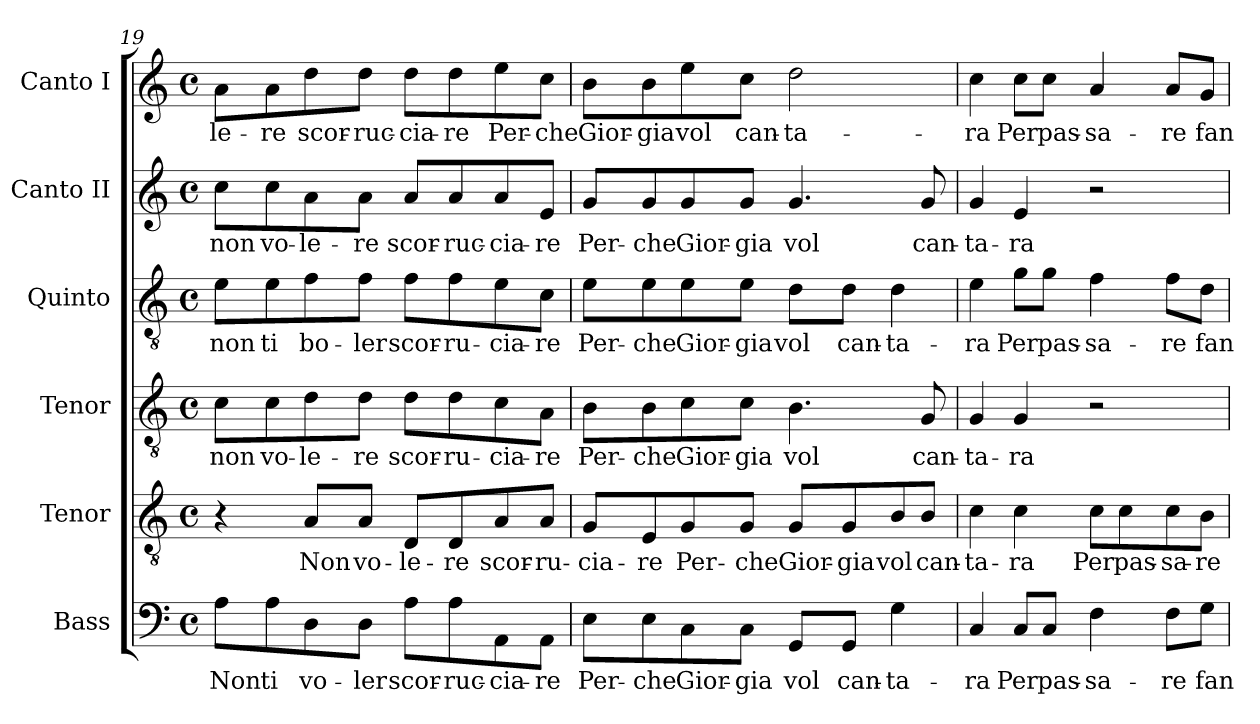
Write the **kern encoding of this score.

**kern	**text	**kern	**text	**kern	**text	**kern	**text	**kern	**text	**kern	**text
*part6	*part6	*part5	*part5	*part4	*part4	*part3	*part3	*part2	*part2	*part1	*part1
*staff6	*staff6	*staff5	*staff5	*staff4	*staff4	*staff3	*staff3	*staff2	*staff2	*staff1	*staff1
*I"Bass	*	*I"Tenor	*	*I"Tenor	*	*I"Quinto	*	*I"Canto II	*	*I"Canto I	*
*I'B.	*	*I'T.	*	*I'T.	*	*I'T.	*	*	*	*	*
*clefF4	*	*clefGv2	*	*clefGv2	*	*clefGv2	*	*clefG2	*	*clefG2	*
*	*	*ITrd7c12	*	*ITrd7c12	*	*ITrd7c12	*	*	*	*	*
*k[]	*	*k[]	*	*k[]	*	*k[]	*	*k[]	*	*k[]	*
*C:	*	*C:	*	*C:	*	*C:	*	*C:	*	*C:	*
*M4/4	*	*M4/4	*	*M4/4	*	*M4/4	*	*M4/4	*	*M4/4	*
*met(c)	*	*met(c)	*	*met(c)	*	*met(c)	*	*met(c)	*	*met(c)	*
=19	=19	=19	=19	=19	=19	=19	=19	=19	=19	=19	=19
!	!LO:LY:b:color=#000000	!	!	!	!	!	!	!	!	!	!
!	!	!	!	!	!LO:LY:b:color=#000000	!	!	!	!	!	!
!	!	!	!	!	!	!	!LO:LY:b:color=#000000	!	!	!	!
!	!	!	!	!	!	!	!	!	!LO:LY:b:color=#000000	!	!
!	!	!	!	!	!	!	!	!	!	!	!LO:LY:b:color=#000000
8Ai\L	Non	4r	.	8Ci\L	non	8Ei\L	non	8cci\L	non	8ai\L	-le-
!	!LO:LY:b:color=#000000	!	!	!	!	!	!	!	!	!	!
!	!	!	!	!	!LO:LY:b:color=#000000	!	!	!	!	!	!
!	!	!	!	!	!	!	!LO:LY:b:color=#000000	!	!	!	!
!	!	!	!	!	!	!	!	!	!LO:LY:b:color=#000000	!	!
!	!	!	!	!	!	!	!	!	!	!	!LO:LY:b:color=#000000
8Ai\	ti	.	.	8Ci\	vo-	8Ei\	ti	8cci\	vo-	8ai\	-re
!	!LO:LY:b:color=#000000	!	!	!	!	!	!	!	!	!	!
!	!	!	!LO:LY:b:color=#000000	!	!	!	!	!	!	!	!
!	!	!	!	!	!LO:LY:b:color=#000000	!	!	!	!	!	!
!	!	!	!	!	!	!	!LO:LY:b:color=#000000	!	!	!	!
!	!	!	!	!	!	!	!	!	!LO:LY:b:color=#000000	!	!
!	!	!	!	!	!	!	!	!	!	!	!LO:LY:b:color=#000000
8Di\	vo-	8AAi/L	Non	8Di\	-le-	8Fi\	bo-	8ai\	-le-	8ddi\	scor-
!	!LO:LY:b:color=#000000	!	!	!	!	!	!	!	!	!	!
!	!	!	!LO:LY:b:color=#000000	!	!	!	!	!	!	!	!
!	!	!	!	!	!LO:LY:b:color=#000000	!	!	!	!	!	!
!	!	!	!	!	!	!	!LO:LY:b:color=#000000	!	!	!	!
!	!	!	!	!	!	!	!	!	!LO:LY:b:color=#000000	!	!
!	!	!	!	!	!	!	!	!	!	!	!LO:LY:b:color=#000000
8Di\J	-ler	8AAi/J	vo-	8Di\J	-re	8Fi\J	-ler	8ai\J	-re	8ddi\J	-ruc-
!	!LO:LY:b:color=#000000	!	!	!	!	!	!	!	!	!	!
!	!	!	!LO:LY:b:color=#000000	!	!	!	!	!	!	!	!
!	!	!	!	!	!LO:LY:b:color=#000000	!	!	!	!	!	!
!	!	!	!	!	!	!	!LO:LY:b:color=#000000	!	!	!	!
!	!	!	!	!	!	!	!	!	!LO:LY:b:color=#000000	!	!
!	!	!	!	!	!	!	!	!	!	!	!LO:LY:b:color=#000000
8Ai\L	scor-	8DDi/L	-le-	8Di\L	scor-	8Fi\L	scor-	8ai/L	scor-	8ddi\L	-cia-
!	!LO:LY:b:color=#000000	!	!	!	!	!	!	!	!	!	!
!	!	!	!LO:LY:b:color=#000000	!	!	!	!	!	!	!	!
!	!	!	!	!	!LO:LY:b:color=#000000	!	!	!	!	!	!
!	!	!	!	!	!	!	!LO:LY:b:color=#000000	!	!	!	!
!	!	!	!	!	!	!	!	!	!LO:LY:b:color=#000000	!	!
!	!	!	!	!	!	!	!	!	!	!	!LO:LY:b:color=#000000
8Ai\	-ruc-	8DDi/	-re	8Di\	-ru-	8Fi\	-ru-	8ai/	-ruc-	8ddi\	-re
!	!LO:LY:b:color=#000000	!	!	!	!	!	!	!	!	!	!
!	!	!	!LO:LY:b:color=#000000	!	!	!	!	!	!	!	!
!	!	!	!	!	!LO:LY:b:color=#000000	!	!	!	!	!	!
!	!	!	!	!	!	!	!LO:LY:b:color=#000000	!	!	!	!
!	!	!	!	!	!	!	!	!	!LO:LY:b:color=#000000	!	!
!	!	!	!	!	!	!	!	!	!	!	!LO:LY:b:color=#000000
8AAi\	-cia-	8AAi/	scor-	8Ci\	-cia-	8Ei\	-cia-	8ai/	-cia-	8eei\	Per-
!	!LO:LY:b:color=#000000	!	!	!	!	!	!	!	!	!	!
!	!	!	!LO:LY:b:color=#000000	!	!	!	!	!	!	!	!
!	!	!	!	!	!LO:LY:b:color=#000000	!	!	!	!	!	!
!	!	!	!	!	!	!	!LO:LY:b:color=#000000	!	!	!	!
!	!	!	!	!	!	!	!	!	!LO:LY:b:color=#000000	!	!
!	!	!	!	!	!	!	!	!	!	!	!LO:LY:b:color=#000000
8AAi\J	-re	8AAi/J	-ru-	8AAi\J	-re	8Ci\J	-re	8ei/J	-re	8cci\J	-che
!!LO:LB:g=z
=20	=20	=20	=20	=20	=20	=20	=20	=20	=20	=20	=20
!	!LO:LY:b:color=#000000	!	!	!	!	!	!	!	!	!	!
!	!	!	!LO:LY:b:color=#000000	!	!	!	!	!	!	!	!
!	!	!	!	!	!LO:LY:b:color=#000000	!	!	!	!	!	!
!	!	!	!	!	!	!	!LO:LY:b:color=#000000	!	!	!	!
!	!	!	!	!	!	!	!	!	!LO:LY:b:color=#000000	!	!
!	!	!	!	!	!	!	!	!	!	!	!LO:LY:b:color=#000000
8Ei\L	Per-	8GGi/L	-cia-	8BBi\L	Per-	8Ei\L	Per-	8gi/L	Per-	8bi\L	Gior-
!	!LO:LY:b:color=#000000	!	!	!	!	!	!	!	!	!	!
!	!	!	!LO:LY:b:color=#000000	!	!	!	!	!	!	!	!
!	!	!	!	!	!LO:LY:b:color=#000000	!	!	!	!	!	!
!	!	!	!	!	!	!	!LO:LY:b:color=#000000	!	!	!	!
!	!	!	!	!	!	!	!	!	!LO:LY:b:color=#000000	!	!
!	!	!	!	!	!	!	!	!	!	!	!LO:LY:b:color=#000000
8Ei\	-che	8EEi/	-re	8BBi\	-che	8Ei\	-che	8gi/	-che	8bi\	-gia
!	!LO:LY:b:color=#000000	!	!	!	!	!	!	!	!	!	!
!	!	!	!LO:LY:b:color=#000000	!	!	!	!	!	!	!	!
!	!	!	!	!	!LO:LY:b:color=#000000	!	!	!	!	!	!
!	!	!	!	!	!	!	!LO:LY:b:color=#000000	!	!	!	!
!	!	!	!	!	!	!	!	!	!LO:LY:b:color=#000000	!	!
!	!	!	!	!	!	!	!	!	!	!	!LO:LY:b:color=#000000
8Ci\	Gior-	8GGi/	Per-	8Ci\	Gior-	8Ei\	Gior-	8gi/	Gior-	8eei\	vol
!	!LO:LY:b:color=#000000	!	!	!	!	!	!	!	!	!	!
!	!	!	!LO:LY:b:color=#000000	!	!	!	!	!	!	!	!
!	!	!	!	!	!LO:LY:b:color=#000000	!	!	!	!	!	!
!	!	!	!	!	!	!	!LO:LY:b:color=#000000	!	!	!	!
!	!	!	!	!	!	!	!	!	!LO:LY:b:color=#000000	!	!
!	!	!	!	!	!	!	!	!	!	!	!LO:LY:b:color=#000000
8Ci\J	-gia	8GGi/J	-che	8Ci\J	-gia	8Ei\J	-gia	8gi/J	-gia	8cci\J	can-
!	!LO:LY:b:color=#000000	!	!	!	!	!	!	!	!	!	!
!	!	!	!LO:LY:b:color=#000000	!	!	!	!	!	!	!	!
!	!	!	!	!	!LO:LY:b:color=#000000	!	!	!	!	!	!
!	!	!	!	!	!	!	!LO:LY:b:color=#000000	!	!	!	!
!	!	!	!	!	!	!	!	!	!LO:LY:b:color=#000000	!	!
!	!	!	!	!	!	!	!	!	!	!	!LO:LY:b:color=#000000
8GGi/L	vol	8GGi/L	Gior-	4.BBi\	vol	8Di\L	vol	4.gi/	vol	2ddi\	-ta-
!	!LO:LY:b:color=#000000	!	!	!	!	!	!	!	!	!	!
!	!	!	!LO:LY:b:color=#000000	!	!	!	!	!	!	!	!
!	!	!	!	!	!	!	!LO:LY:b:color=#000000	!	!	!	!
8GGi/J	can-	8GGi/	-gia	.	.	8Di\J	can-	.	.	.	.
!	!LO:LY:b:color=#000000	!	!	!	!	!	!	!	!	!	!
!	!	!	!LO:LY:b:color=#000000	!	!	!	!	!	!	!	!
!	!	!	!	!	!	!	!LO:LY:b:color=#000000	!	!	!	!
4Gi\	-ta-	8BBi/	vol	.	.	4Di\	-ta-	.	.	.	.
!	!	!	!LO:LY:b:color=#000000	!	!	!	!	!	!	!	!
!	!	!	!	!	!LO:LY:b:color=#000000	!	!	!	!	!	!
!	!	!	!	!	!	!	!	!	!LO:LY:b:color=#000000	!	!
.	.	8BBi/J	can-	8GGi/	can-	.	.	8gi/	can-	.	.
=21	=21	=21	=21	=21	=21	=21	=21	=21	=21	=21	=21
!	!LO:LY:b:color=#000000	!	!	!	!	!	!	!	!	!	!
!	!	!	!LO:LY:b:color=#000000	!	!	!	!	!	!	!	!
!	!	!	!	!	!LO:LY:b:color=#000000	!	!	!	!	!	!
!	!	!	!	!	!	!	!LO:LY:b:color=#000000	!	!	!	!
!	!	!	!	!	!	!	!	!	!LO:LY:b:color=#000000	!	!
!	!	!	!	!	!	!	!	!	!	!	!LO:LY:b:color=#000000
4Ci/	-ra	4Ci\	-ta-	4GGi/	-ta-	4Ei\	-ra	4gi/	-ta-	4cci\	-ra
!	!LO:LY:b:color=#000000	!	!	!	!	!	!	!	!	!	!
!	!	!	!LO:LY:b:color=#000000	!	!	!	!	!	!	!	!
!	!	!	!	!	!LO:LY:b:color=#000000	!	!	!	!	!	!
!	!	!	!	!	!	!	!LO:LY:b:color=#000000	!	!	!	!
!	!	!	!	!	!	!	!	!	!LO:LY:b:color=#000000	!	!
!	!	!	!	!	!	!	!	!	!	!	!LO:LY:b:color=#000000
8Ci/L	Per	4Ci\	-ra	4GGi/	-ra	8Gi\L	Per	4ei/	-ra	8cci\L	Per
!	!LO:LY:b:color=#000000	!	!	!	!	!	!	!	!	!	!
!	!	!	!	!	!	!	!LO:LY:b:color=#000000	!	!	!	!
!	!	!	!	!	!	!	!	!	!	!	!LO:LY:b:color=#000000
8Ci/J	pas-	.	.	.	.	8Gi\J	pas-	.	.	8cci\J	pas-
!	!LO:LY:b:color=#000000	!	!	!	!	!	!	!	!	!	!
!	!	!	!LO:LY:b:color=#000000	!	!	!	!	!	!	!	!
!	!	!	!	!	!	!	!LO:LY:b:color=#000000	!	!	!	!
!	!	!	!	!	!	!	!	!	!	!	!LO:LY:b:color=#000000
4Fi\	-sa-	8Ci\L	Per	2r	.	4Fi\	-sa-	2r	.	4ai/	-sa-
!	!	!	!LO:LY:b:color=#000000	!	!	!	!	!	!	!	!
.	.	8Ci\	pas-	.	.	.	.	.	.	.	.
!	!LO:LY:b:color=#000000	!	!	!	!	!	!	!	!	!	!
!	!	!	!LO:LY:b:color=#000000	!	!	!	!	!	!	!	!
!	!	!	!	!	!	!	!LO:LY:b:color=#000000	!	!	!	!
!	!	!	!	!	!	!	!	!	!	!	!LO:LY:b:color=#000000
8Fi\L	-re	8Ci\	-sa-	.	.	8Fi\L	-re	.	.	8ai/L	-re
!	!LO:LY:b:color=#000000	!	!	!	!	!	!	!	!	!	!
!	!	!	!LO:LY:b:color=#000000	!	!	!	!	!	!	!	!
!	!	!	!	!	!	!	!LO:LY:b:color=#000000	!	!	!	!
!	!	!	!	!	!	!	!	!	!	!	!LO:LY:b:color=#000000
8Gi\J	fan-	8BBi\J	-re	.	.	8Di\J	fan-	.	.	8gi/J	fan-
=	=	=	=	=	=	=	=	=	=	=	=
*-	*-	*-	*-	*-	*-	*-	*-	*-	*-	*-	*-
